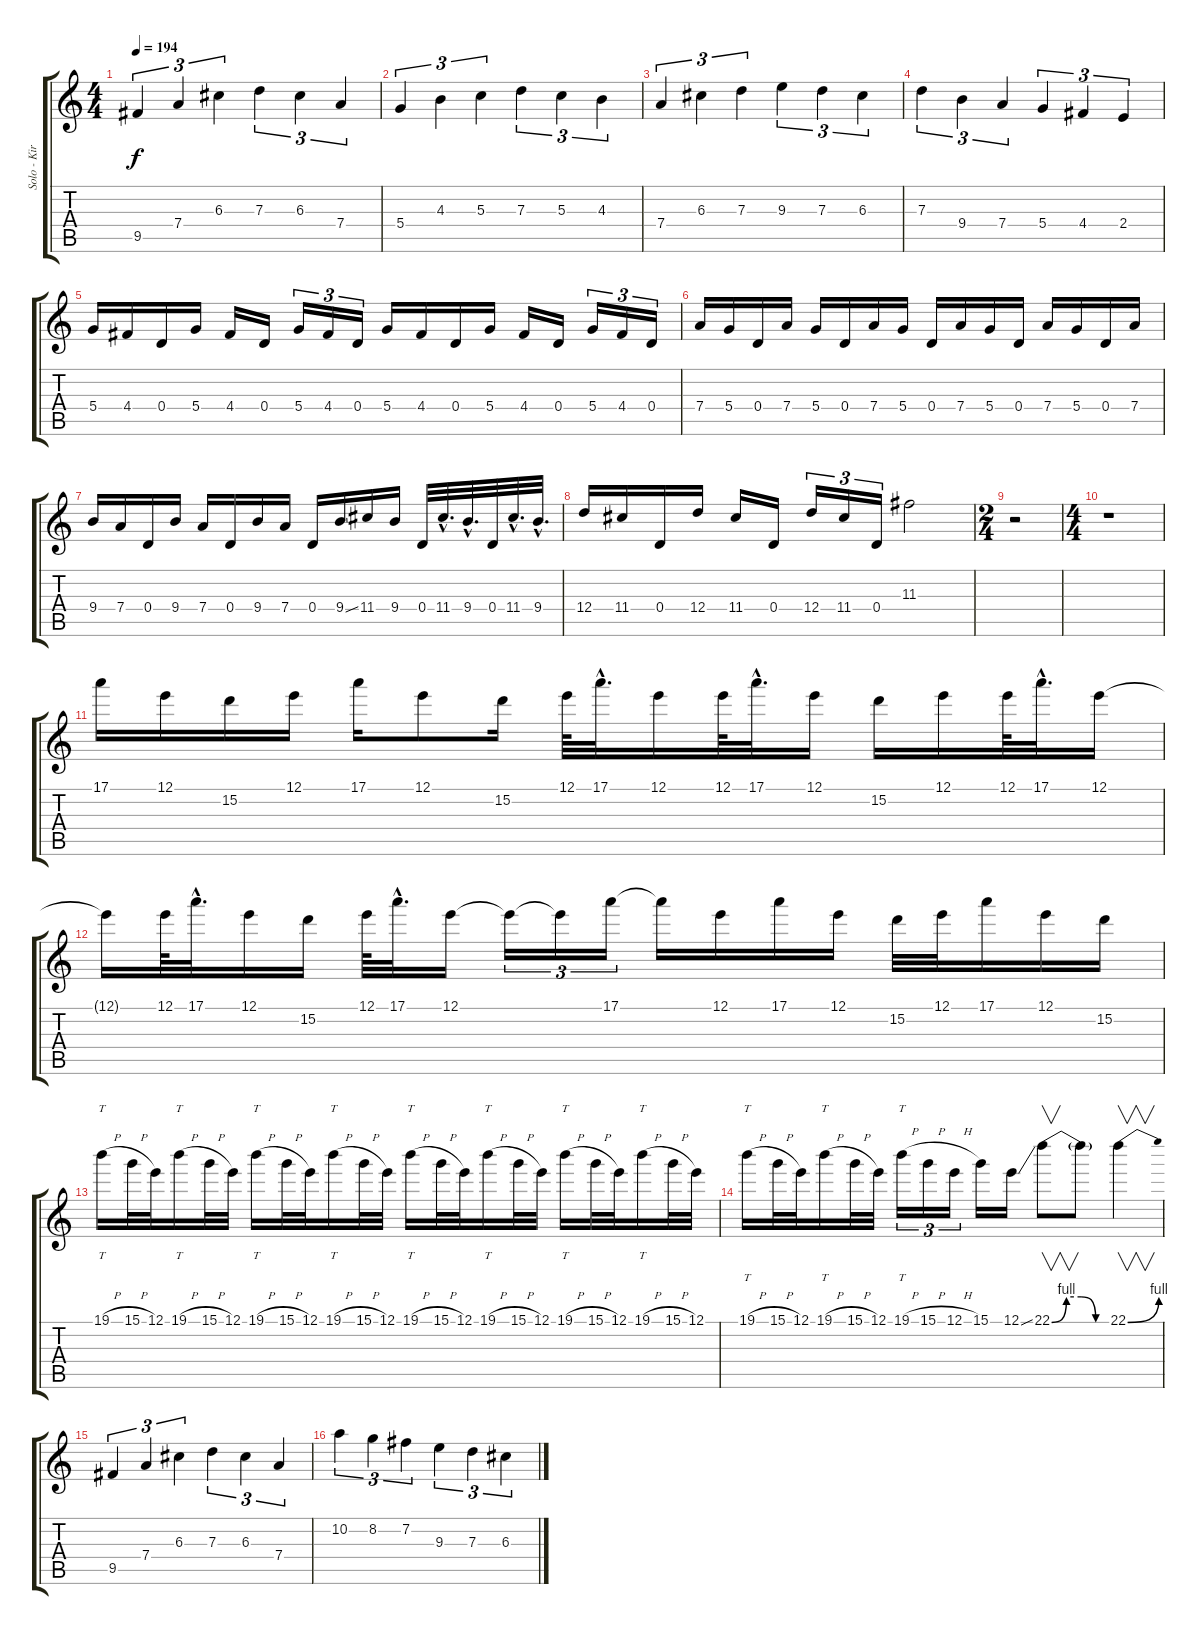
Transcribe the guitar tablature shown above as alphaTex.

\track ("Solo - Kirk" "Solo - Kir") {instrument distortionguitar}
\staff {score tabs}
\tuning (E4 B3 G3 D3 A2 E2) {hide}
\ts (4 4)
\tempo 194
\clef g2
\ks c
9.5.4{tu (3 2) dy f} 7.4.4{tu (3 2)} 6.3.4{tu (3 2)} 7.3.4{tu (3 2)} 6.3.4{tu (3 2)} 7.4.4{tu (3 2)} |
5.4.4{tu (3 2)} 4.3.4{tu (3 2)} 5.3.4{tu (3 2)} 7.3.4{tu (3 2)} 5.3.4{tu (3 2)} 4.3.4{tu (3 2)} |
7.4.4{tu (3 2)} 6.3.4{tu (3 2)} 7.3.4{tu (3 2)} 9.3.4{tu (3 2)} 7.3.4{tu (3 2)} 6.3.4{tu (3 2)} |
7.3.4{tu (3 2)} 9.4.4{tu (3 2)} 7.4.4{tu (3 2)} 5.4.4{tu (3 2)} 4.4.4{tu (3 2)} 2.4.4{tu (3 2)} |
5.4.16 4.4.16 0.4.16 5.4.16 4.4.16 0.4.16 5.4.16{tu (3 2)} 4.4.16{tu (3 2)} 0.4.16{tu (3 2)} 5.4.16 4.4.16 0.4.16 5.4.16 4.4.16 0.4.16 5.4.16{tu (3 2)} 4.4.16{tu (3 2)} 0.4.16{tu (3 2)} |
7.4.16 5.4.16 0.4.16 7.4.16 5.4.16 0.4.16 7.4.16 5.4.16 0.4.16 7.4.16 5.4.16 0.4.16 7.4.16 5.4.16 0.4.16 7.4.16 |
9.4.16 7.4.16 0.4.16 9.4.16 7.4.16 0.4.16 9.4.16 7.4.16 0.4.16 9.4{ss}.16 11.4.16 9.4.16 0.4.32 11.4{hac}.32{d} 9.4{hac}.32{d} 0.4.32 11.4{hac}.32{d} 9.4{hac}.32{d} |
12.4.16 11.4.16 0.4.16 12.4.16 11.4.16 0.4.16 12.4.16{tu (3 2)} 11.4.16{tu (3 2)} 0.4.16{tu (3 2)} 11.3.2 |
\ts (2 4)
r.2 |
\ts (4 4)
r.1 |
17.1.16 12.1.16 15.2.16 12.1.16 17.1.16 12.1.8 15.2.16 12.1.64 17.1{hac}.32{d} 12.1.16 12.1.64 17.1{hac}.32{d} 12.1.16 15.2.16 12.1.16 12.1.64 17.1{hac}.32{d} 12.1.16 |
12.1{t}.16 12.1.64 17.1{hac}.32{d} 12.1.16 15.2.16 12.1.64 17.1{hac}.32{d} 12.1.16 12.1{t}.16{tu (3 2)} 12.1{t}.16{tu (3 2)} 17.1.16{tu (3 2)} 17.1{t}.16 12.1.16 17.1.16 12.1.16 15.2.32 12.1.32 17.1.16 12.1.16 15.2.16 |
19.1{h}.16{tt} 15.1{h}.32 12.1.32 19.1{h}.16{tt} 15.1{h}.32 12.1.32 19.1{h}.16{tt} 15.1{h}.32 12.1.32 19.1{h}.16{tt} 15.1{h}.32 12.1.32 19.1{h}.16{tt} 15.1{h}.32 12.1.32 19.1{h}.16{tt} 15.1{h}.32 12.1.32 19.1{h}.16{tt} 15.1{h}.32 12.1.32 19.1{h}.16{tt} 15.1{h}.32 12.1.32 |
19.1{h}.16{tt} 15.1{h}.32 12.1.32 19.1{h}.16{tt} 15.1{h}.32 12.1.32 19.1{h}.16{tt tu (3 2)} 15.1{h}.16{tu (3 2)} 12.1{h}.16{tu (3 2)} 15.1.16 12.1{ss}.16 22.1{be (custom 0 0 15 4 30 4 45 0 60 0)}.8{v} 22.1{t}.8 22.1{be (bend 0 0 60 4)}.4{v} |
9.5.4{tu (3 2)} 7.4.4{tu (3 2)} 6.3.4{tu (3 2)} 7.3.4{tu (3 2)} 6.3.4{tu (3 2)} 7.4.4{tu (3 2)} |
10.2.4{tu (3 2)} 8.2.4{tu (3 2)} 7.2.4{tu (3 2)} 9.3.4{tu (3 2)} 7.3.4{tu (3 2)} 6.3.4{tu (3 2)}
